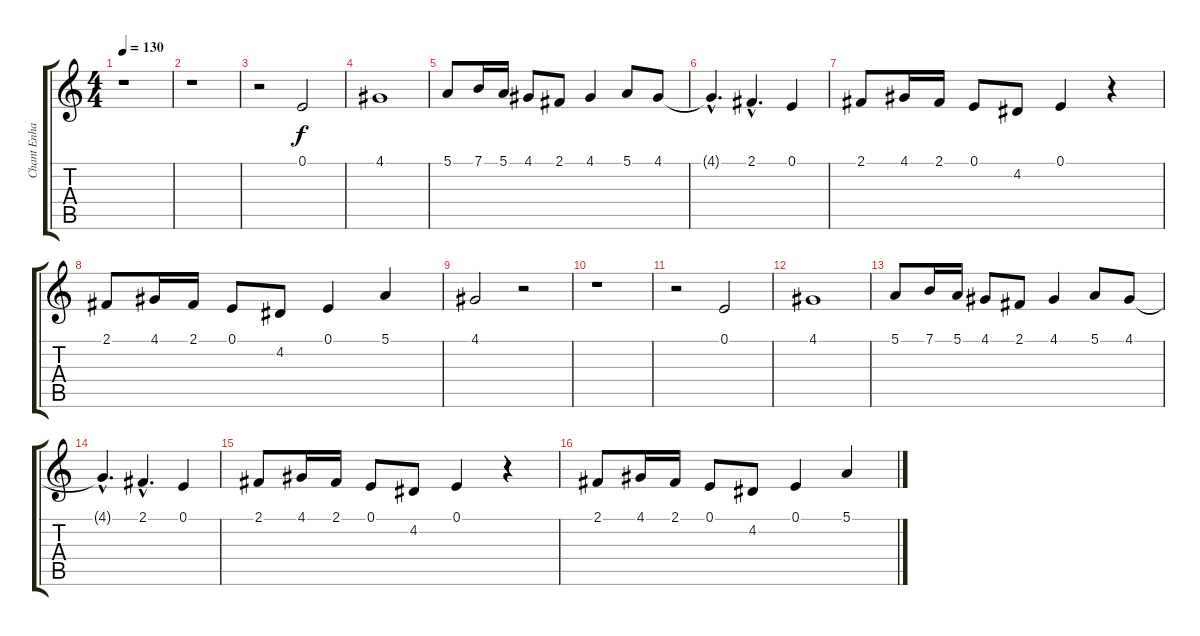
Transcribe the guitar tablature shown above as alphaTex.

\track ("Chant Enhancer" "Chant Enha") {instrument lead4chiff}
\staff {score tabs}
\tuning (E4 B3 G3 D3 A2 E2) {hide}
\ts (4 4)
\tempo 130
\clef g2
\ks c
r.1{dy f} |
r.1 |
r.2 0.1.2 |
4.1.1 |
5.1.8 7.1.16 5.1.16 4.1.8 2.1.8 4.1.4 5.1.8 4.1.8 |
4.1{hac t}.4{d} 2.1{hac}.4{d} 0.1.4 |
2.1.8 4.1.16 2.1.16 0.1.8 4.2.8 0.1.4 r.4 |
2.1.8 4.1.16 2.1.16 0.1.8 4.2.8 0.1.4 5.1.4 |
4.1.2 r.2 |
r.1 |
r.2 0.1.2 |
4.1.1 |
5.1.8 7.1.16 5.1.16 4.1.8 2.1.8 4.1.4 5.1.8 4.1.8 |
4.1{hac t}.4{d} 2.1{hac}.4{d} 0.1.4 |
2.1.8 4.1.16 2.1.16 0.1.8 4.2.8 0.1.4 r.4 |
2.1.8 4.1.16 2.1.16 0.1.8 4.2.8 0.1.4 5.1.4
